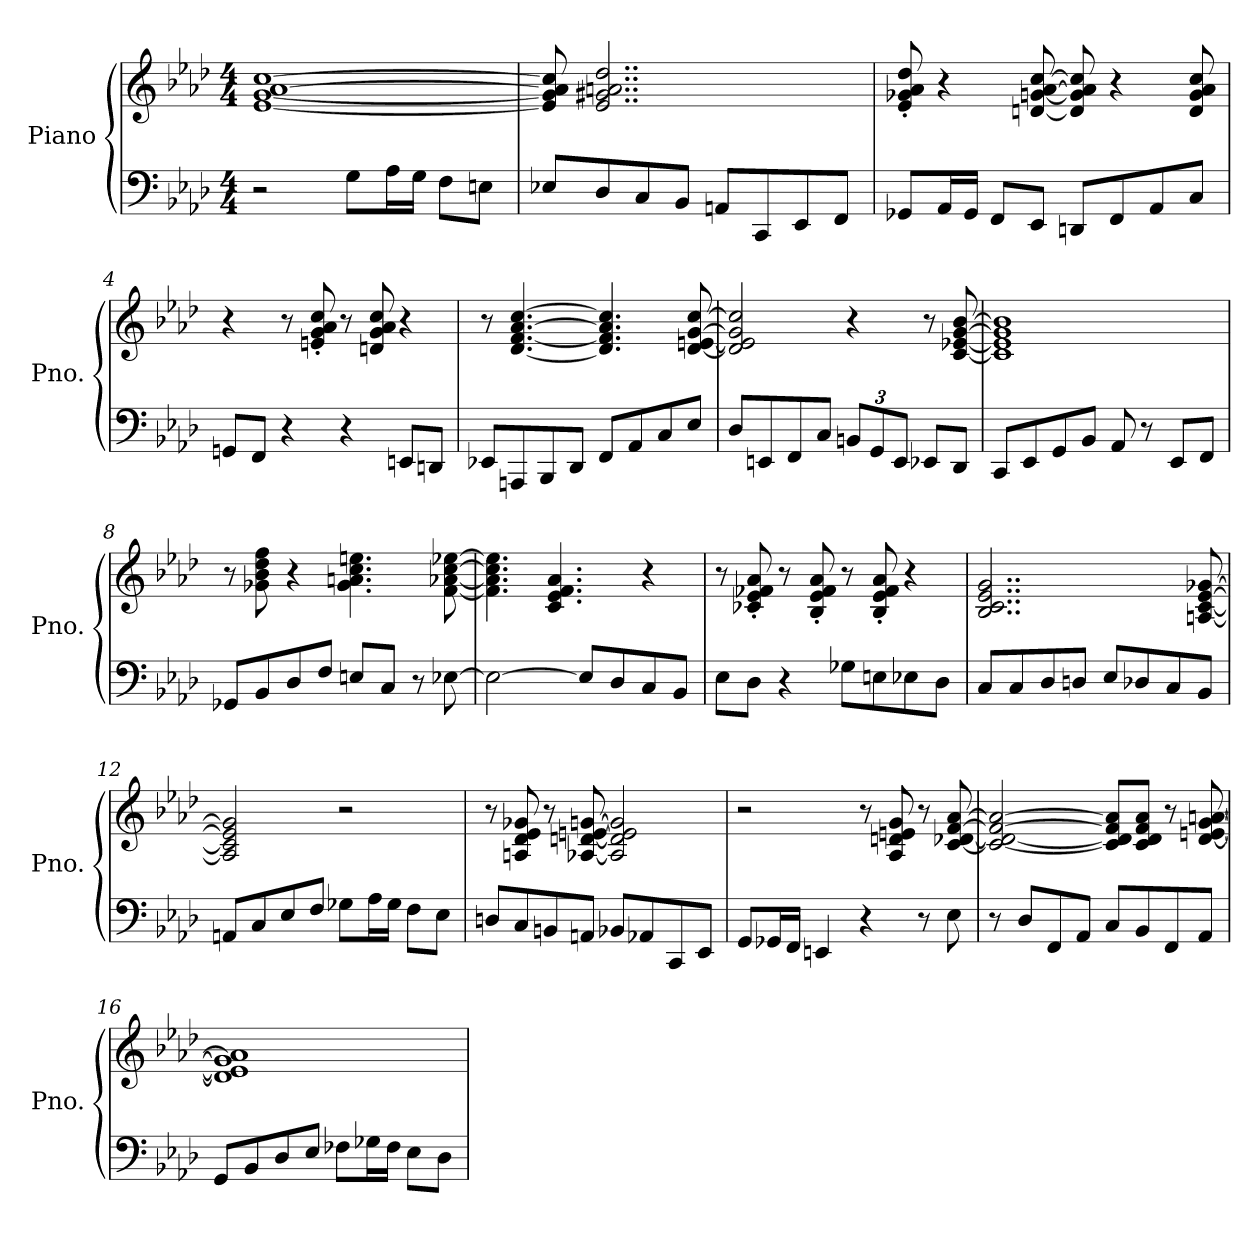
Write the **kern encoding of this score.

**kern	**kern	**dynam
*part1	*part1	*part1
*staff2	*staff1	*staff1/2
*I"Piano	*	*
*I'Pno.	*	*
*clefF4	*clefG2	*
*k[b-e-a-d-]	*k[b-e-a-d-]	*
*M4/4	*M4/4	*
*MM220	*MM220	*
=1	=1	=1
!	!	!LO:DY:b
2r	[1e- [1g [1a- [1cc	other-dynamics
!	!	!LO:DY:b=2
8G\L	.	other-dynamics
16A-\L	.	.
16G\JJ	.	.
8F\L	.	.
8En\J	.	.
=2	=2	=2
8E-X/L	8e-/] 8g/] 8a-/] 8cc/]	.
8D-/	2..e-/ 2..g#X/ 2..an/ 2..dd-/	.
8C/	.	.
8BB-/J	.	.
8AAn/L	.	.
8CC/	.	.
8EE-/	.	.
8FF/J	.	.
!!LO:LB:g=z
=3	=3	=3
8GG-X/L	8e-/' 8g-X/' 8a-/' 8dd-/'	.
16AA-/L	4r	.
16GG-/JJ	.	.
8FF/L	.	.
8EE-/J	[8dn/ [8gn/ [8a-/ [8cc/	.
8DDn/L	8d/] 8g/] 8a-/] 8cc/]	.
8FF/	4r	.
8AA-/	.	.
8C/J	8d/ 8g/ 8a-/ 8cc/	.
=4	=4	=4
8GGn/L	4r	.
8FF/J	.	.
4r	8r	.
.	8en/' 8g/' 8a-/' 8cc/'	.
4r	8r	.
.	8dn/ 8g/ 8a-/ 8cc/	.
8EEn/L	4r	.
8DDn/J	.	.
!!LO:LB:g=z
=5	=5	=5
8EE-X/L	8r	.
8AAAn/	[4.d-/ [4.f/ [4.a-/ [4.cc/	.
8BBB-/	.	.
8DD-/J	.	.
8FF/L	4.d-/] 4.f/] 4.a-/] 4.cc/]	.
8AA-/	.	.
8C/	.	.
8E-/J	[8d-/ [8en/ [8g/ [8cc/	.
=6	=6	=6
8D-/L	2d-/] 2e/] 2g/] 2cc/]	.
8EEn/	.	.
8FF/	.	.
8C/J	.	.
*Xbrackettup	*	*
12BBn/L	4r	.
12GG/	.	.
12EE/J	.	.
8EE-X/L	8r	.
8DD-/J	[8c/ [8e-X/ [8g/ [8b-/	.
!!LO:LB:g=z
=7	=7	=7
8CC/L	1c] 1e-] 1g] 1b-]	.
8EE-/	.	.
8GG/	.	.
8BB-/J	.	.
8AA-/	.	.
8r	.	.
8EE-/L	.	.
8FF/J	.	.
=8	=8	=8
8GG-X/L	8r	.
8BB-/	8g-X\ 8b-\ 8dd-\ 8ff\	.
8D-/	4r	.
8F/J	.	.
8En/L	4.g-\ 4.an\ 4.cc\ 4.een\	.
8C/J	.	.
8r	.	.
[8E-X\	[8f\ [8a-X\ [8cc\ [8ee-X\	.
!!LO:PB:g=z
=9	=9	=9
2E-\_	4.f\] 4.a-\] 4.cc\] 4.ee-\]	.
.	4.c/ 4.e-/ 4.f/ 4.a-/	.
8E-/L]	.	.
8D-/	.	.
8C/	4r	.
8BB-/J	.	.
=10	=10	=10
8E-\L	8r	.
8D-\J	8c-X/' 8e-/' 8f-X/' 8a-/'	.
4r	8r	.
.	8B-/' 8e-/' 8f-/' 8a-/'	.
8G-X\L	8r	.
8En\	8B-/' 8e-/' 8f-/' 8a-/'	.
8E-X\	4r	.
8D-\J	.	.
!!LO:LB:g=z
=11	=11	=11
8C/L	2..B-/ 2..c/ 2..e-/ 2..g/	.
8C/	.	.
8D-/	.	.
8Dn/J	.	.
8E-/L	.	.
8D-X/	.	.
8C/	.	.
8BB-/J	[8An/ [8c/ [8e-/ [8g-X/	.
=12	=12	=12
8AAn/L	2A/] 2c/] 2e-/] 2g-/]	.
8C/	.	.
8E-/	.	.
8F/J	.	.
8G-X\L	2r	.
16A-\L	.	.
16G-\JJ	.	.
8F\L	.	.
8E-\J	.	.
!!LO:LB:g=z
=13	=13	=13
8Dn/L	8r	.
8C/	8An/ 8d-/ 8e-/ 8g-X/	.
8BBn/	8r	.
8AAn/J	[8A-X/ [8dn/ [8en/ [8gn/	.
8BB-X/L	2A-/] 2d/] 2e/] 2g/]	.
8AA-X/	.	.
8CC/	.	.
8EE-/J	.	.
=14	=14	=14
8GG/L	2r	.
16GG-X/L	.	.
16FF/JJ	.	.
4EEn/	.	.
4r	8r	.
.	8A-/ 8dn/ 8en/ 8g/	.
8r	8r	.
8E-\	[8c/ [8d-X/ [8f/ [8a-/	.
!!LO:LB:g=z
=15	=15	=15
8r	2c/_ 2d-/_ 2f/_ 2a-/_	.
8D-/L	.	.
8FF/	.	.
8AA-/J	.	.
8C/L	8c/] 8d-/] 8f/] 8a-/]L	.
8BB-/	8c/ 8d-/ 8f/ 8a-/J	.
8FF/	8r	.
8AA-/J	[8d-/ [8en/ [8g/ [8an/	.
=16	=16	=16
8GG/L	1d-] 1e] 1g] 1a]	.
8BB-/	.	.
8D-/	.	.
8E-/J	.	.
8F-X\L	.	.
16G-X\L	.	.
16F-\JJ	.	.
8E-\L	.	.
8D-\J	.	.
=	=	=
*-	*-	*-
